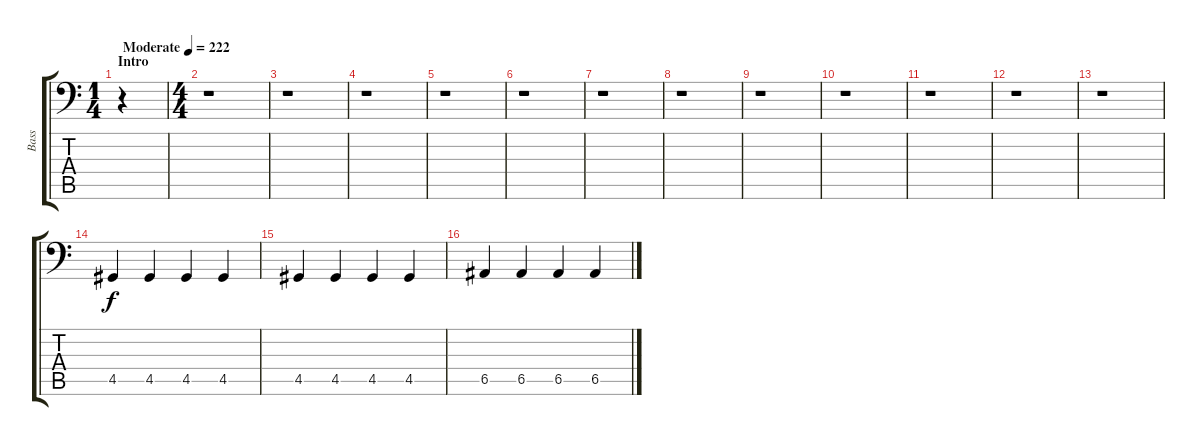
\track ("Bass" "Bass") {instrument electricbassfinger}
\staff {score tabs}
\tuning (C3 G2 D2 A1 E1 B0) {hide}
\ts (1 4)
\section ("" "Intro")
\tempo (222 "Moderate")
\clef f4
\ks c
r.4{dy f instrument electricbassfinger} |
\ts (4 4)
r.1 |
r.1 |
r.1 |
r.1 |
r.1 |
r.1 |
r.1 |
r.1 |
r.1 |
r.1 |
r.1 |
r.1 |
4.5.4 4.5.4 4.5.4 4.5.4 |
4.5.4 4.5.4 4.5.4 4.5.4 |
6.5.4 6.5.4 6.5.4 6.5.4
